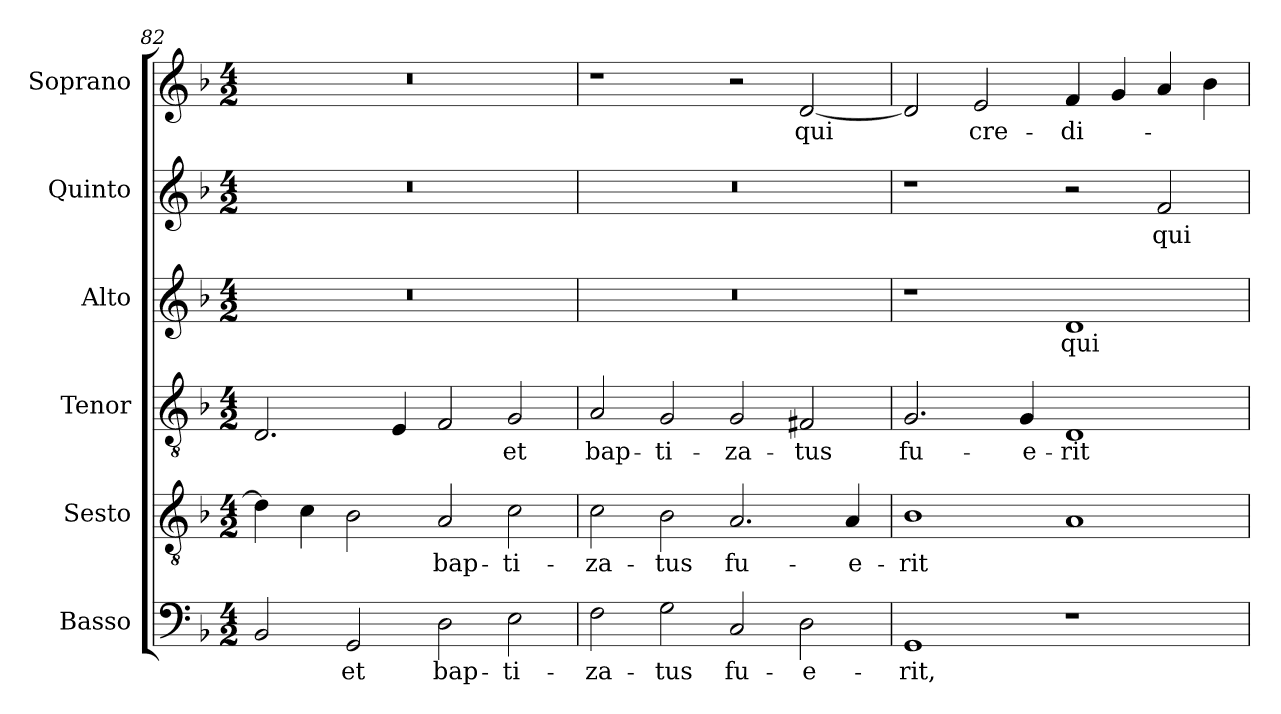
**kern	**text	**kern	**text	**kern	**text	**kern	**text	**kern	**text	**kern	**text
*part6	*part6	*part5	*part5	*part4	*part4	*part3	*part3	*part2	*part2	*part1	*part1
*staff6	*staff6	*staff5	*staff5	*staff4	*staff4	*staff3	*staff3	*staff2	*staff2	*staff1	*staff1
*I"Basso	*	*I"Sesto	*	*I"Tenor	*	*I"Alto	*	*I"Quinto	*	*I"Soprano	*
*I'B.	*	*I'Ss.	*	*I'T.	*	*I'A.	*	*I'Q.	*	*I'S.	*
*clefF4	*	*clefGv2	*	*clefGv2	*	*clefG2	*	*clefG2	*	*clefG2	*
*	*	*ITrd7c12	*	*ITrd7c12	*	*	*	*	*	*	*
*k[b-]	*	*k[b-]	*	*k[b-]	*	*k[b-]	*	*k[b-]	*	*k[b-]	*
*F:	*	*F:	*	*F:	*	*F:	*	*F:	*	*F:	*
*M4/2	*	*M4/2	*	*M4/2	*	*M4/2	*	*M4/2	*	*M4/2	*
=82	=82	=82	=82	=82	=82	=82	=82	=82	=82	=82	=82
!	!	!	!	!	!	!LO:N:vis=1	!	!LO:N:vis=1	!	!LO:N:vis=1	!
2BB-i/	.	4Di\]	.	2.DDi/	.	0r	.	0r	.	0r	.
.	.	4Ci\	.	.	.	.	.	.	.	.	.
!	!LO:LY:b:color=#000000	!	!	!	!	!	!	!	!	!	!
2GGi/	et	2BB-i\	.	.	.	.	.	.	.	.	.
.	.	.	.	4EEi/	.	.	.	.	.	.	.
!	!LO:LY:b:color=#000000	!	!	!	!	!	!	!	!	!	!
!	!	!	!LO:LY:b:color=#000000	!	!	!	!	!	!	!	!
2Di\	bap-	2AAi/	bap-	2FFi/	.	.	.	.	.	.	.
!	!LO:LY:b:color=#000000	!	!	!	!	!	!	!	!	!	!
!	!	!	!LO:LY:b:color=#000000	!	!	!	!	!	!	!	!
!	!	!	!	!	!LO:LY:b:color=#000000	!	!	!	!	!	!
2Ei\	-ti-	2Ci\	-ti-	2GGi/	et	.	.	.	.	.	.
=83	=83	=83	=83	=83	=83	=83	=83	=83	=83	=83	=83
!	!LO:LY:b:color=#000000	!	!	!	!	!	!	!	!	!	!
!	!	!	!LO:LY:b:color=#000000	!	!	!	!	!	!	!	!
!	!	!	!	!	!LO:LY:b:color=#000000	!LO:N:vis=1	!	!LO:N:vis=1	!	!	!
2Fi\	-za-	2Ci\	-za-	2AAi/	bap-	0r	.	0r	.	1r	.
!	!LO:LY:b:color=#000000	!	!	!	!	!	!	!	!	!	!
!	!	!	!LO:LY:b:color=#000000	!	!	!	!	!	!	!	!
!	!	!	!	!	!LO:LY:b:color=#000000	!	!	!	!	!	!
2Gi\	-tus	2BB-i\	-tus	2GGi/	-ti-	.	.	.	.	.	.
!	!LO:LY:b:color=#000000	!	!	!	!	!	!	!	!	!	!
!	!	!	!LO:LY:b:color=#000000	!	!	!	!	!	!	!	!
!	!	!	!	!	!LO:LY:b:color=#000000	!	!	!	!	!	!
2Ci/	fu-	2.AAi/	fu-	2GGi/	-za-	.	.	.	.	2r	.
!	!LO:LY:b:color=#000000	!	!	!	!	!	!	!	!	!	!
!	!	!	!	!	!LO:LY:b:color=#000000	!	!	!	!	!	!
!	!	!	!	!	!	!	!	!	!	!	!LO:LY:b:color=#000000
2Di\	-e-	.	.	2FF#Xi/	-tus	.	.	.	.	[2di/	qui
!	!	!	!LO:LY:b:color=#000000	!	!	!	!	!	!	!	!
.	.	4AAi/	-e-	.	.	.	.	.	.	.	.
=84	=84	=84	=84	=84	=84	=84	=84	=84	=84	=84	=84
!	!LO:LY:b:color=#000000	!	!	!	!	!	!	!	!	!	!
!	!	!	!LO:LY:b:color=#000000	!	!	!	!	!	!	!	!
!	!	!	!	!	!LO:LY:b:color=#000000	!	!	!	!	!	!
1GGi	-rit,	1BB-i	-rit	2.GGi/	fu-	1r	.	1r	.	2di/]	.
!	!	!	!	!	!	!	!	!	!	!	!LO:LY:b:color=#000000
.	.	.	.	.	.	.	.	.	.	2ei/	cre-
!	!	!	!	!	!LO:LY:b:color=#000000	!	!	!	!	!	!
.	.	.	.	4GGi/	-e-	.	.	.	.	.	.
!	!	!	!	!	!LO:LY:b:color=#000000	!	!	!	!	!	!
!	!	!	!	!	!	!	!LO:LY:b:color=#000000	!	!	!	!
!	!	!	!	!	!	!	!	!	!	!	!LO:LY:b:color=#000000
1r	.	1AAi	.	1DDi	-rit	1di	qui	2r	.	4fi/	-di-
.	.	.	.	.	.	.	.	.	.	4gi/	.
!	!	!	!	!	!	!	!	!	!LO:LY:b:color=#000000	!	!
.	.	.	.	.	.	.	.	2fi/	qui	4ai/	.
.	.	.	.	.	.	.	.	.	.	4b-i\	.
=	=	=	=	=	=	=	=	=	=	=	=
*-	*-	*-	*-	*-	*-	*-	*-	*-	*-	*-	*-
